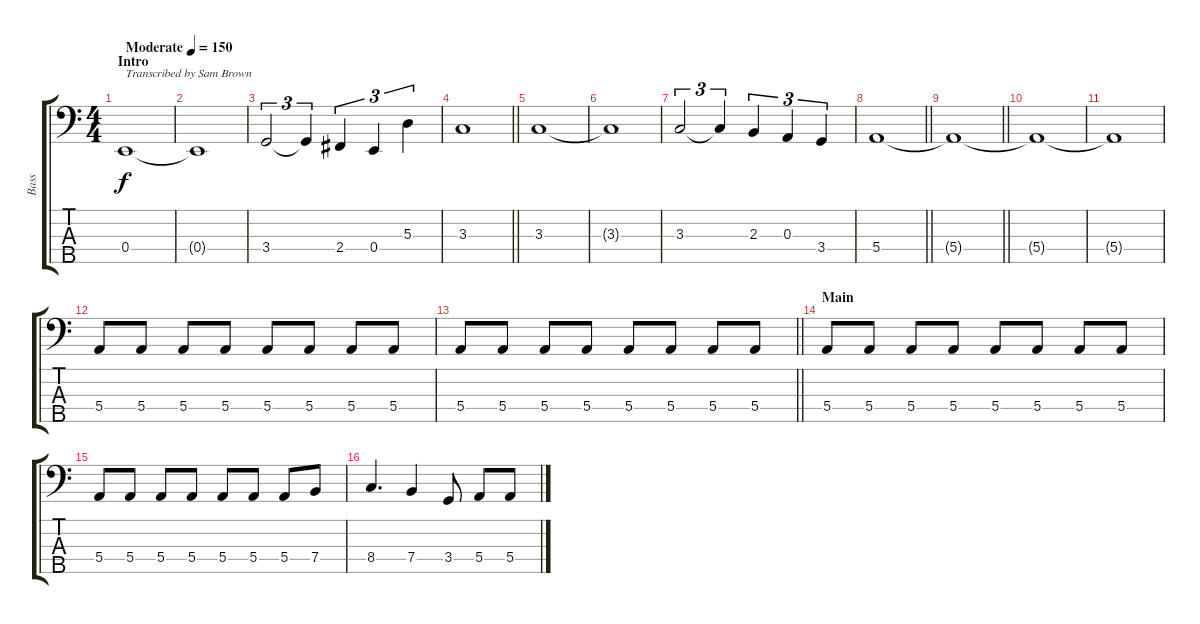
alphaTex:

\track ("Bass" "Bass") {instrument electricbassfinger}
\staff {score tabs}
\tuning (G2 D2 A1 E1 B0) {hide}
\ts (4 4)
\section ("" "Intro")
\tempo (150 "Moderate")
\clef f4
\ks c
0.4.1{txt "Transcribed by Sam Brown" dy f instrument electricbassfinger} |
0.4{t}.1 |
3.4.2{tu (3 2)} 3.4{t}.4{tu (3 2)} 2.4.4{tu (3 2)} 0.4.4{tu (3 2)} 5.3.4{tu (3 2)} |
\barLineRight lightlight
3.3.1 |
\section ("" "")
3.3.1 |
3.3{t}.1 |
3.3.2{tu (3 2)} 3.3{t}.4{tu (3 2)} 2.3.4{tu (3 2)} 0.3.4{tu (3 2)} 3.4.4{tu (3 2)} |
\barLineRight lightlight
5.4.1 |
\barLineRight lightlight
5.4{t}.1 |
\section ("" "")
5.4{t}.1 |
5.4{t}.1 |
5.4.8 5.4.8 5.4.8 5.4.8 5.4.8 5.4.8 5.4.8 5.4.8 |
\barLineRight lightlight
5.4.8 5.4.8 5.4.8 5.4.8 5.4.8 5.4.8 5.4.8 5.4.8 |
\section ("" "Main")
5.4.8 5.4.8 5.4.8 5.4.8 5.4.8 5.4.8 5.4.8 5.4.8 |
5.4.8 5.4.8 5.4.8 5.4.8 5.4.8 5.4.8 5.4.8 7.4.8 |
8.4.4{d} 7.4.4 3.4.8 5.4.8 5.4.8
